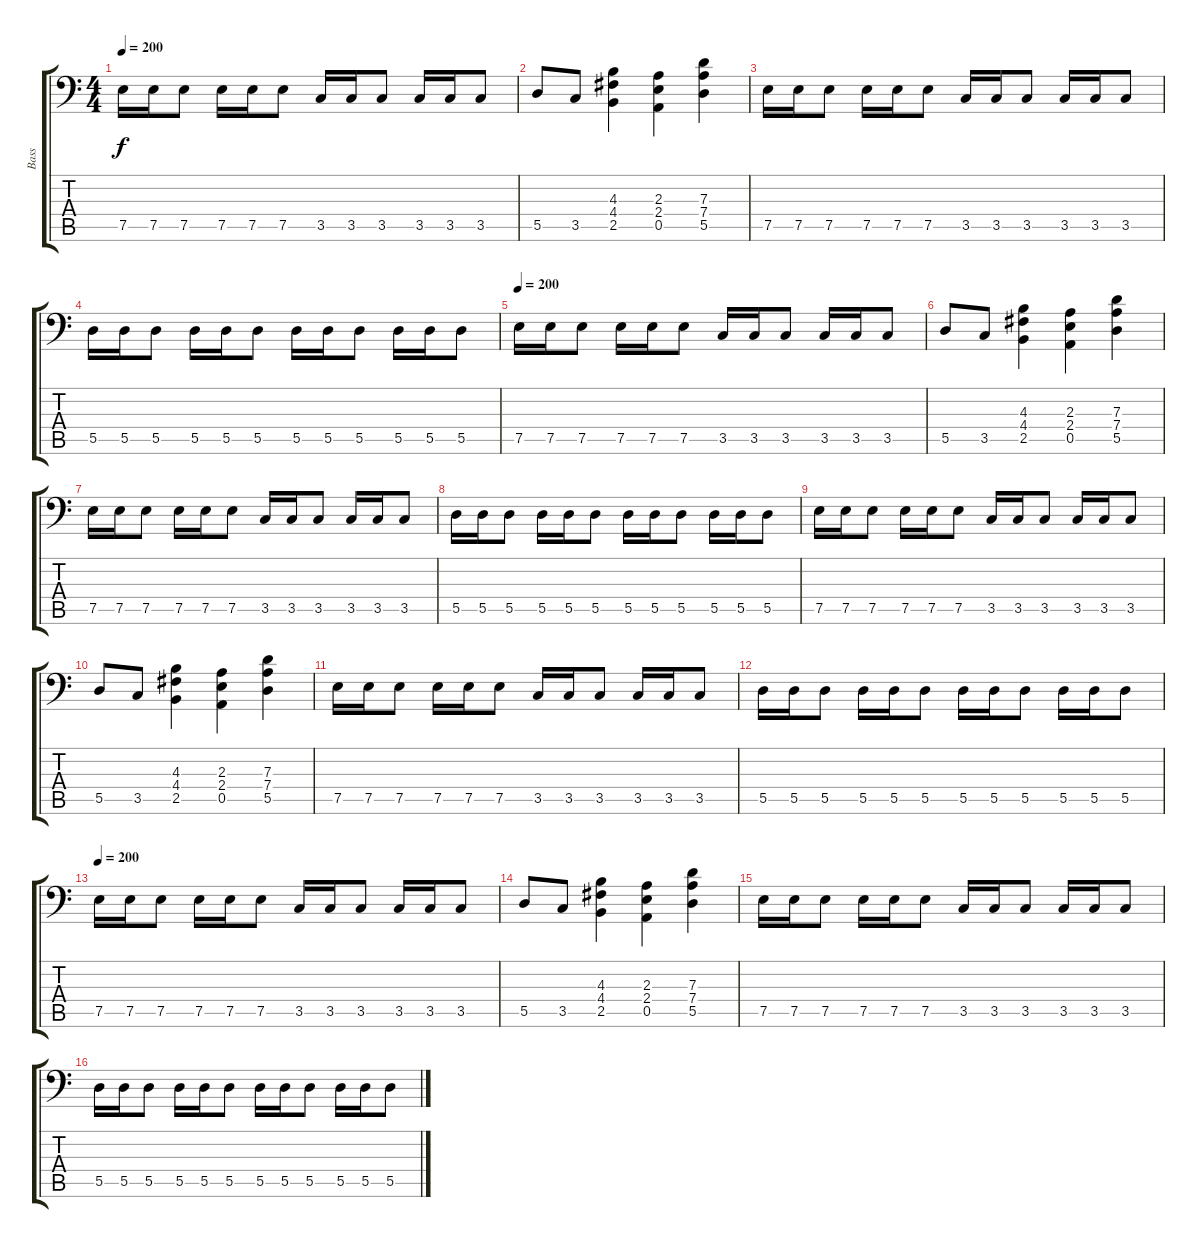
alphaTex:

\track ("Bass" "Bass") {instrument electricbassfinger}
\staff {score tabs}
\tuning (E3 B2 G2 D2 A1 E1) {hide}
\ts (4 4)
\tempo 200
\clef f4
\ks c
7.5.16{dy f} 7.5.16 7.5.8 7.5.16 7.5.16 7.5.8 3.5.16 3.5.16 3.5.8 3.5.16 3.5.16 3.5.8 |
5.5.8 3.5.8 (4.3 4.4 2.5).4 (2.3 2.4 0.5).4 (7.3 7.4 5.5).4 |
7.5.16 7.5.16 7.5.8 7.5.16 7.5.16 7.5.8 3.5.16 3.5.16 3.5.8 3.5.16 3.5.16 3.5.8 |
5.5.16 5.5.16 5.5.8 5.5.16 5.5.16 5.5.8 5.5.16 5.5.16 5.5.8 5.5.16 5.5.16 5.5.8 |
\tempo 200
7.5.16 7.5.16 7.5.8 7.5.16 7.5.16 7.5.8 3.5.16 3.5.16 3.5.8 3.5.16 3.5.16 3.5.8 |
5.5.8 3.5.8 (4.3 4.4 2.5).4 (2.3 2.4 0.5).4 (7.3 7.4 5.5).4 |
7.5.16 7.5.16 7.5.8 7.5.16 7.5.16 7.5.8 3.5.16 3.5.16 3.5.8 3.5.16 3.5.16 3.5.8 |
5.5.16 5.5.16 5.5.8 5.5.16 5.5.16 5.5.8 5.5.16 5.5.16 5.5.8 5.5.16 5.5.16 5.5.8 |
7.5.16 7.5.16 7.5.8 7.5.16 7.5.16 7.5.8 3.5.16 3.5.16 3.5.8 3.5.16 3.5.16 3.5.8 |
5.5.8 3.5.8 (4.3 4.4 2.5).4 (2.3 2.4 0.5).4 (7.3 7.4 5.5).4 |
7.5.16 7.5.16 7.5.8 7.5.16 7.5.16 7.5.8 3.5.16 3.5.16 3.5.8 3.5.16 3.5.16 3.5.8 |
5.5.16 5.5.16 5.5.8 5.5.16 5.5.16 5.5.8 5.5.16 5.5.16 5.5.8 5.5.16 5.5.16 5.5.8 |
\tempo 200
7.5.16 7.5.16 7.5.8 7.5.16 7.5.16 7.5.8 3.5.16 3.5.16 3.5.8 3.5.16 3.5.16 3.5.8 |
5.5.8 3.5.8 (4.3 4.4 2.5).4 (2.3 2.4 0.5).4 (7.3 7.4 5.5).4 |
7.5.16 7.5.16 7.5.8 7.5.16 7.5.16 7.5.8 3.5.16 3.5.16 3.5.8 3.5.16 3.5.16 3.5.8 |
5.5.16 5.5.16 5.5.8 5.5.16 5.5.16 5.5.8 5.5.16 5.5.16 5.5.8 5.5.16 5.5.16 5.5.8
